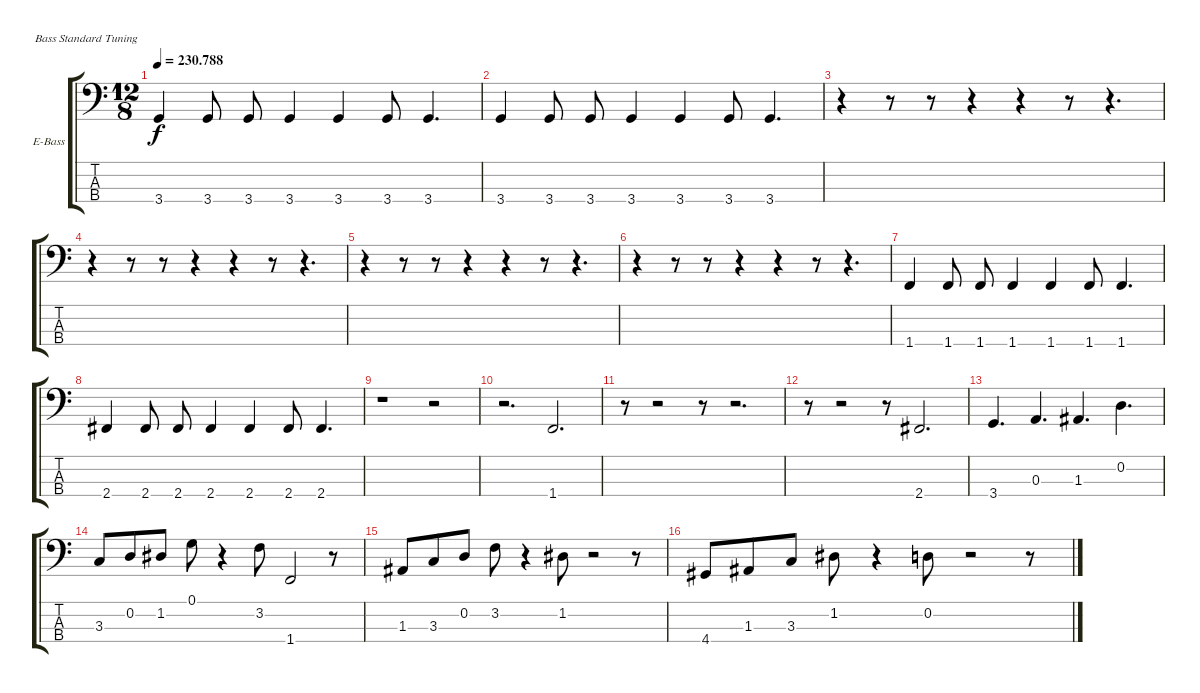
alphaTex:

\bracketExtendMode groupsimilarinstruments
\firstSystemTrackNameOrientation horizontal
\otherSystemsTrackNameOrientation horizontal
\track ("Бас" "E-Bass") {instrument electricbassfinger}
\staff {score tabs}
\tuning (G2 D2 A1 E1)
\ts (12 8)
\tempo
230.788
\accidentals auto
\clef f4
\ottava regular
\simile none
\ks c
3.4.4{dy f} 3.4.8 3.4.8 3.4.4 3.4.4 3.4.8 3.4.4{d} |
3.4.4 3.4.8 3.4.8 3.4.4 3.4.4 3.4.8 3.4.4{d} |
r.4 r.8 r.8 r.4 r.4 r.8 r.4{d} |
r.4 r.8 r.8 r.4 r.4 r.8 r.4{d} |
r.4 r.8 r.8 r.4 r.4 r.8 r.4{d} |
r.4 r.8 r.8 r.4 r.4 r.8 r.4{d} |
1.4.4 1.4.8 1.4.8 1.4.4 1.4.4 1.4.8 1.4.4{d} |
2.4.4 2.4.8 2.4.8 2.4.4 2.4.4 2.4.8 2.4.4{d} |
r.1 r.2 |
r.2{d} 1.4.2{d} |
r.8 r.2 r.8 r.2{d} |
r.8 r.2 r.8 2.4.2{d} |
3.4.4{d} 0.3.4{d} 1.3.4{d} 0.2.4{d} |
3.3.8 0.2.8 1.2.8 0.1.8 r.4 3.2.8 1.4.2 r.8 |
1.3.8 3.3.8 0.2.8 3.2.8 r.4 1.2.8 r.2 r.8 |
4.4.8 1.3.8 3.3.8 1.2.8 r.4 0.2.8 r.2 r.8
